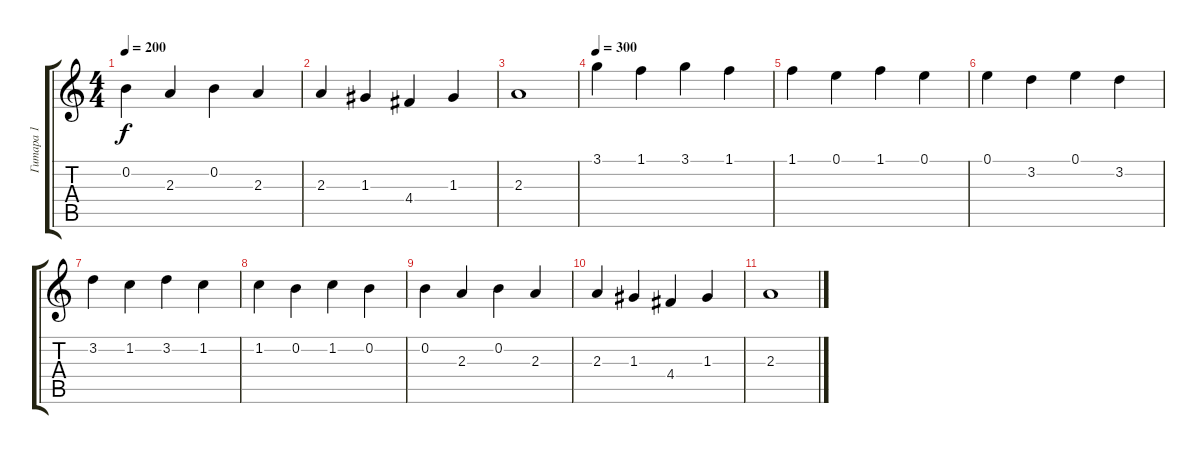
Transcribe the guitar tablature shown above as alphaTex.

\track ("Гитара 1" "Гитара 1") {instrument acousticguitarsteel}
\staff {score tabs}
\tuning (E4 B3 G3 D3 A2 E2) {hide}
\ts (4 4)
\tempo 200
\clef g2
\ks c
0.2.4{dy f} 2.3.4 0.2.4 2.3.4 |
2.3.4 1.3.4 4.4.4 1.3.4 |
2.3.1 |
\tempo 300
3.1.4 1.1.4 3.1.4 1.1.4 |
1.1.4 0.1.4 1.1.4 0.1.4 |
0.1.4 3.2.4 0.1.4 3.2.4 |
3.2.4 1.2.4 3.2.4 1.2.4 |
1.2.4 0.2.4 1.2.4 0.2.4 |
0.2.4 2.3.4 0.2.4 2.3.4 |
2.3.4 1.3.4 4.4.4 1.3.4 |
2.3.1
